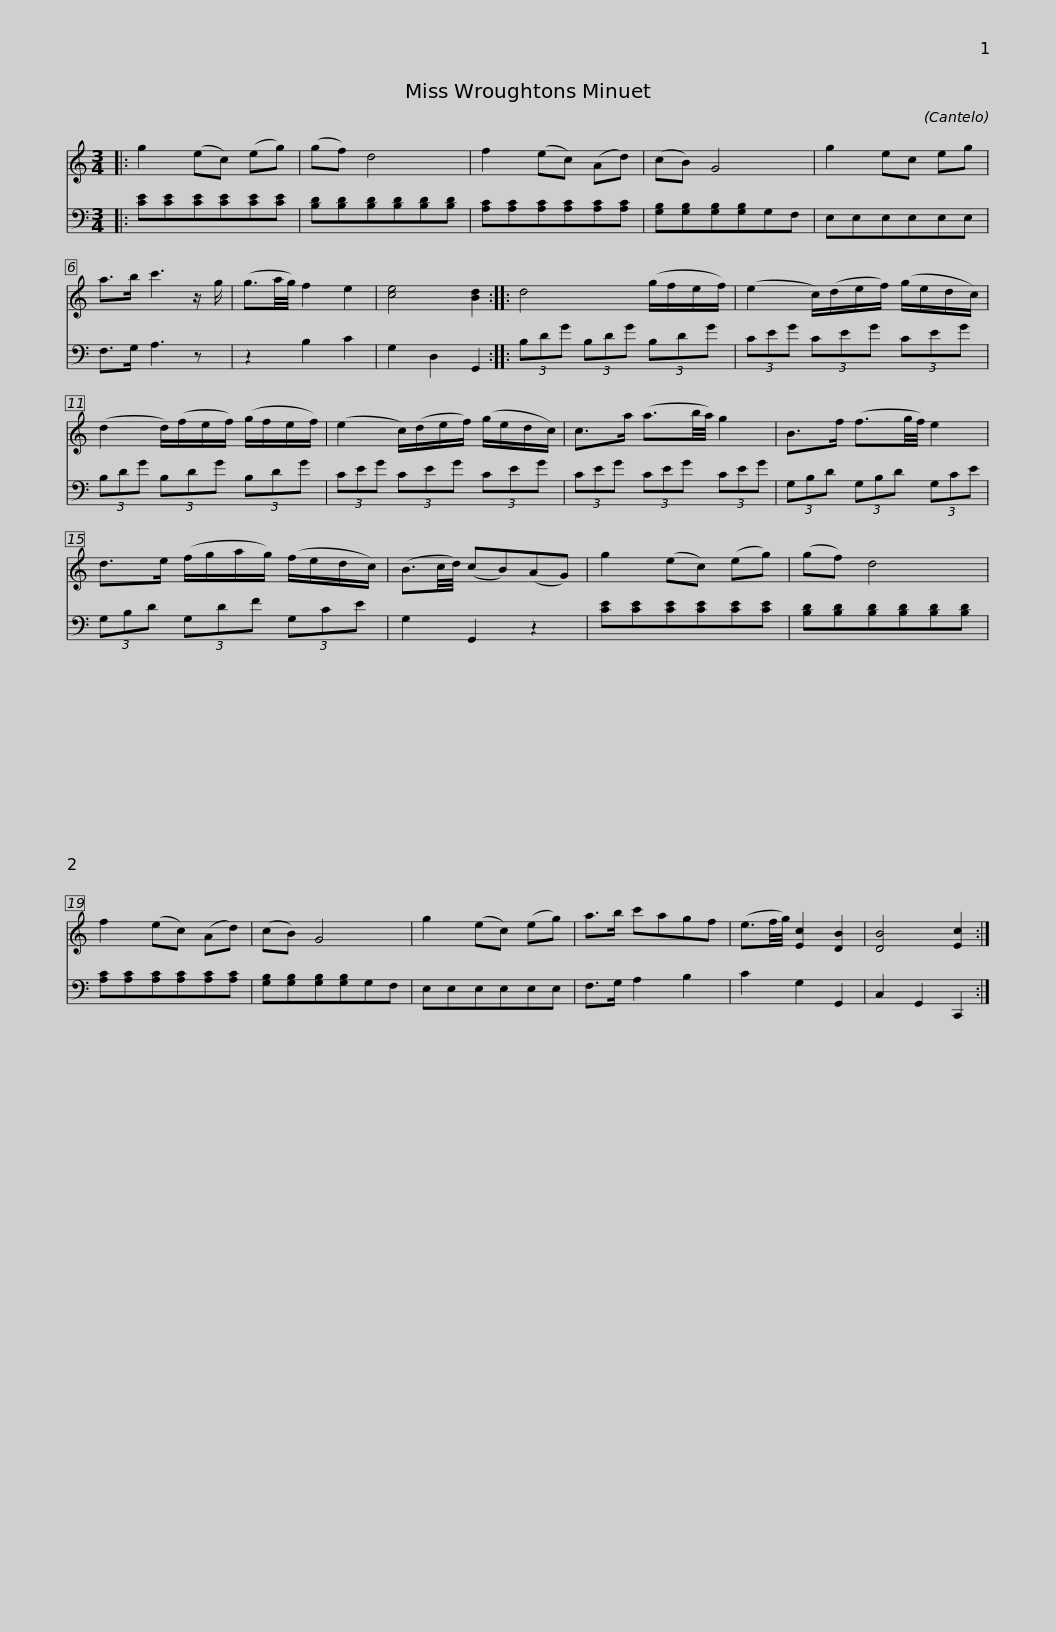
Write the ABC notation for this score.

X:1
%%score 1 2
L:1/8
M:3/4
I:linebreak $
K:C
V:1 treble
V:2 bass
V:1
|: g2 (ec) (eg) | (gf) d4 | f2 (ec) (Ad) | (cB) G4 | g2 ec eg | %5
 a>b c'3 z/ g/ |$ (g3/2a/4g/4) f2 e2 | [ce]4 [Bd]2 :: d4 (g/f/e/f/) | (e2 c/)(d/e/f/) (g/e/d/c/) |$ %10
 (d2 d/)(f/e/f/) (g/f/e/f/) | (e2 c/)(d/e/f/) (g/e/d/c/) | c>a (a3/2b/4a/4) g2 |$ B>f (f3/2g/4f/4) e2 | d>e (f/g/a/g/) (f/e/d/c/) | %15
 (B3/2c/4d/4) (cB)(AG) | g2 (ec) (eg) |$ (gf) d4 | f2 (ec) (Ad) | (cB) G4 | %20
 g2 (ec) (eg) | a>b c'agf | (e3/2f/4g/4) [Ec]2 [DB]2 | [DB]4 [Ec]2 :| %24
V:2
|: [CE][CE][CE][CE][CE][CE] | [B,D][B,D][B,D][B,D][B,D][B,D] | [A,C][A,C][A,C][A,C][A,C][A,C] | [G,B,][G,B,][G,B,][G,B,]G,F, | E,E,E,E,E,E, | %5
 F,>G, A,3 z |$ z2 B,2 C2 | G,2 D,2 G,,2 :: (3B,DG (3B,DG (3B,DG | (3CEG (3CEG (3CEG |$ %10
 (3B,DG (3B,DG (3B,DG | (3CEG (3CEG (3CEG | (3CEG (3CEG (3CEG |$ (3G,B,D (3G,B,D (3G,CE | (3G,B,D (3G,DF (3G,CE | %15
 G,2 G,,2 z2 | [CE][CE][CE][CE][CE][CE] |$ [B,D][B,D][B,D][B,D][B,D][B,D] | [A,C][A,C][A,C][A,C][A,C][A,C] | [G,B,][G,B,][G,B,][G,B,]G,F, | %20
 E,E,E,E,E,E, | F,>G, A,2 B,2 | C2 G,2 G,,2 | C,2 G,,2 C,,2 :| %24
